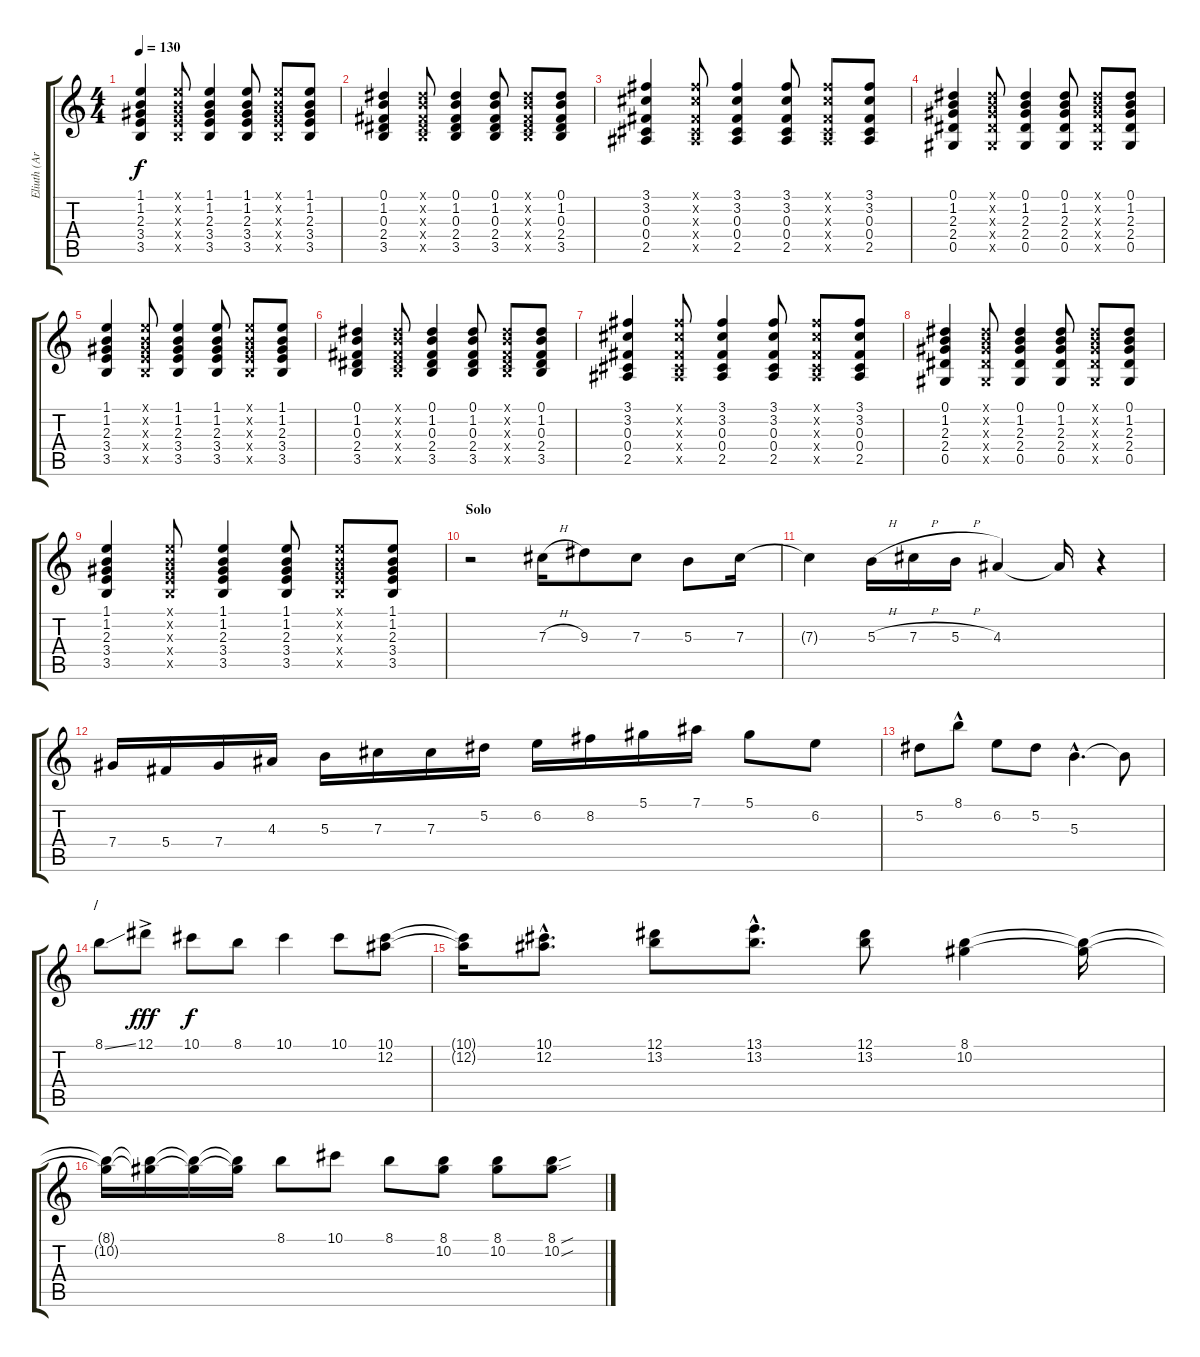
\track ("Eliuth (Arpegios)" "Eliuth (Ar") {instrument acousticguitarnylon}
\staff {score tabs}
\tuning (Eb4 Bb3 Gb3 Db3 Ab2 Eb2) {hide}
\ts (4 4)
\tempo 130
\clef g2
\ks c
(1.1 1.2 2.3 3.4 3.5).4{dy f} (1.1{x} 1.2{x} 2.3{x} 3.4{x} 3.5{x}).8 (1.1 1.2 2.3 3.4 3.5).4 (1.1 1.2 2.3 3.4 3.5).8 (1.1{x} 1.2{x} 2.3{x} 3.4{x} 3.5{x}).8 (1.1 1.2 2.3 3.4 3.5).8 |
(0.1 1.2 0.3 2.4 3.5).4 (0.1{x} 1.2{x} 0.3{x} 2.4{x} 3.5{x}).8 (0.1 1.2 0.3 2.4 3.5).4 (0.1 1.2 0.3 2.4 3.5).8 (0.1{x} 1.2{x} 0.3{x} 2.4{x} 3.5{x}).8 (0.1 1.2 0.3 2.4 3.5).8 |
(3.1 3.2 0.3 0.4 2.5).4 (3.1{x} 3.2{x} 0.3{x} 0.4{x} 2.5{x}).8 (3.1 3.2 0.3 0.4 2.5).4 (3.1 3.2 0.3 0.4 2.5).8 (3.1{x} 3.2{x} 0.3{x} 0.4{x} 2.5{x}).8 (3.1 3.2 0.3 0.4 2.5).8 |
(0.1 1.2 2.3 2.4 0.5).4 (0.1{x} 1.2{x} 2.3{x} 2.4{x} 0.5{x}).8 (0.1 1.2 2.3 2.4 0.5).4 (0.1 1.2 2.3 2.4 0.5).8 (0.1{x} 1.2{x} 2.3{x} 2.4{x} 0.5{x}).8 (0.1 1.2 2.3 2.4 0.5).8 |
(1.1 1.2 2.3 3.4 3.5).4 (1.1{x} 1.2{x} 2.3{x} 3.4{x} 3.5{x}).8 (1.1 1.2 2.3 3.4 3.5).4 (1.1 1.2 2.3 3.4 3.5).8 (1.1{x} 1.2{x} 2.3{x} 3.4{x} 3.5{x}).8 (1.1 1.2 2.3 3.4 3.5).8 |
(0.1 1.2 0.3 2.4 3.5).4 (0.1{x} 1.2{x} 0.3{x} 2.4{x} 3.5{x}).8 (0.1 1.2 0.3 2.4 3.5).4 (0.1 1.2 0.3 2.4 3.5).8 (0.1{x} 1.2{x} 0.3{x} 2.4{x} 3.5{x}).8 (0.1 1.2 0.3 2.4 3.5).8 |
(3.1 3.2 0.3 0.4 2.5).4 (3.1{x} 3.2{x} 0.3{x} 0.4{x} 2.5{x}).8 (3.1 3.2 0.3 0.4 2.5).4 (3.1 3.2 0.3 0.4 2.5).8 (3.1{x} 3.2{x} 0.3{x} 0.4{x} 2.5{x}).8 (3.1 3.2 0.3 0.4 2.5).8 |
(0.1 1.2 2.3 2.4 0.5).4 (0.1{x} 1.2{x} 2.3{x} 2.4{x} 0.5{x}).8 (0.1 1.2 2.3 2.4 0.5).4 (0.1 1.2 2.3 2.4 0.5).8 (0.1{x} 1.2{x} 2.3{x} 2.4{x} 0.5{x}).8 (0.1 1.2 2.3 2.4 0.5).8 |
(1.1 1.2 2.3 3.4 3.5).4 (1.1{x} 1.2{x} 2.3{x} 3.4{x} 3.5{x}).8 (1.1 1.2 2.3 3.4 3.5).4 (1.1 1.2 2.3 3.4 3.5).8 (1.1{x} 1.2{x} 2.3{x} 3.4{x} 3.5{x}).8 (1.1 1.2 2.3 3.4 3.5).8 |
\section ("" "Solo")
r.2 7.3{h}.16 9.3.8 7.3.8 5.3.8 7.3.16 |
7.3{t}.4 5.3{h}.16 7.3{h}.16 5.3{h}.16 4.3.4 4.3{t}.16 r.4 |
7.4.16 5.4.16 7.4.16 4.3.16 5.3.16 7.3.16 7.3.16 5.2.16 6.2.16 8.2.16 5.1.16 7.1.16 5.1.8 6.2.8 |
5.2.8 8.1{hac}.8 6.2.8 5.2.8 5.3{hac}.4{d} 5.3{t}.8 |
\section ("" "/")
8.1{ss}.8 12.1{ac}.8{dy fff} 10.1.8{dy f} 8.1.8 10.1.4 10.1.8 (10.1 12.2).8 |
(10.1{t} 12.2{t}).16 (10.1{hac} 12.2{hac}).8{d} (12.1 13.2).8 (13.1{hac} 13.2{hac}).8{d} (12.1 13.2).8 (8.1 10.2).4 (8.1{t} 10.2{t}).16 |
(8.1{t} 10.2{t}).16 (8.1{t} 10.2{t}).16 (8.1{t} 10.2{t}).16 (8.1{t} 10.2{t}).16 8.1.8 10.1.8 8.1.8 (8.1 10.2).8 (8.1 10.2).8 (8.1{sou} 10.2{sou}).8
